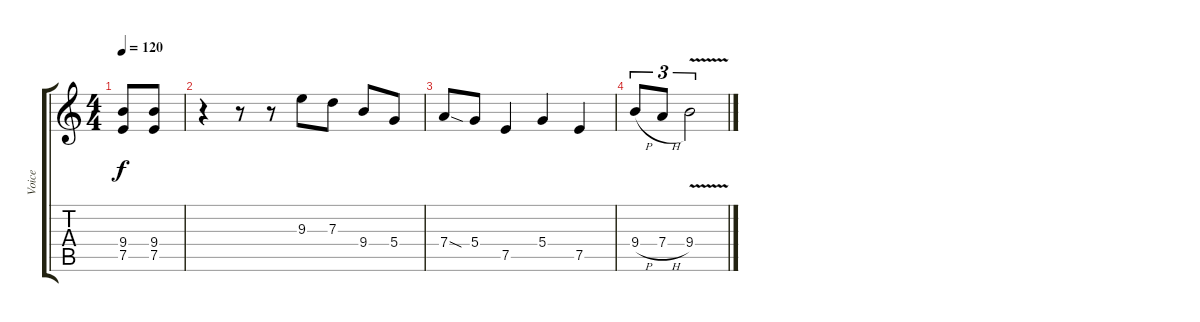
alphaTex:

\track ("Voice" "Voice") {instrument acousticguitarsteel}
\staff {score tabs}
\tuning (E4 B3 G3 D3 A2 E2) {hide}
\ts (4 4)
\tempo 120
\clef g2
\ks c
(9.4 7.5).8{dy f} (9.4 7.5).8 |
r.4 r.8 r.8 9.3.8 7.3.8 9.4.8 5.4.8 |
7.4{sod}.8 5.4.8 7.5.4 5.4.4 7.5.4 |
9.4{h}.8{tu (3 2)} 7.4{h}.8{tu (3 2)} 9.4{v}.2{tu (3 2)}
